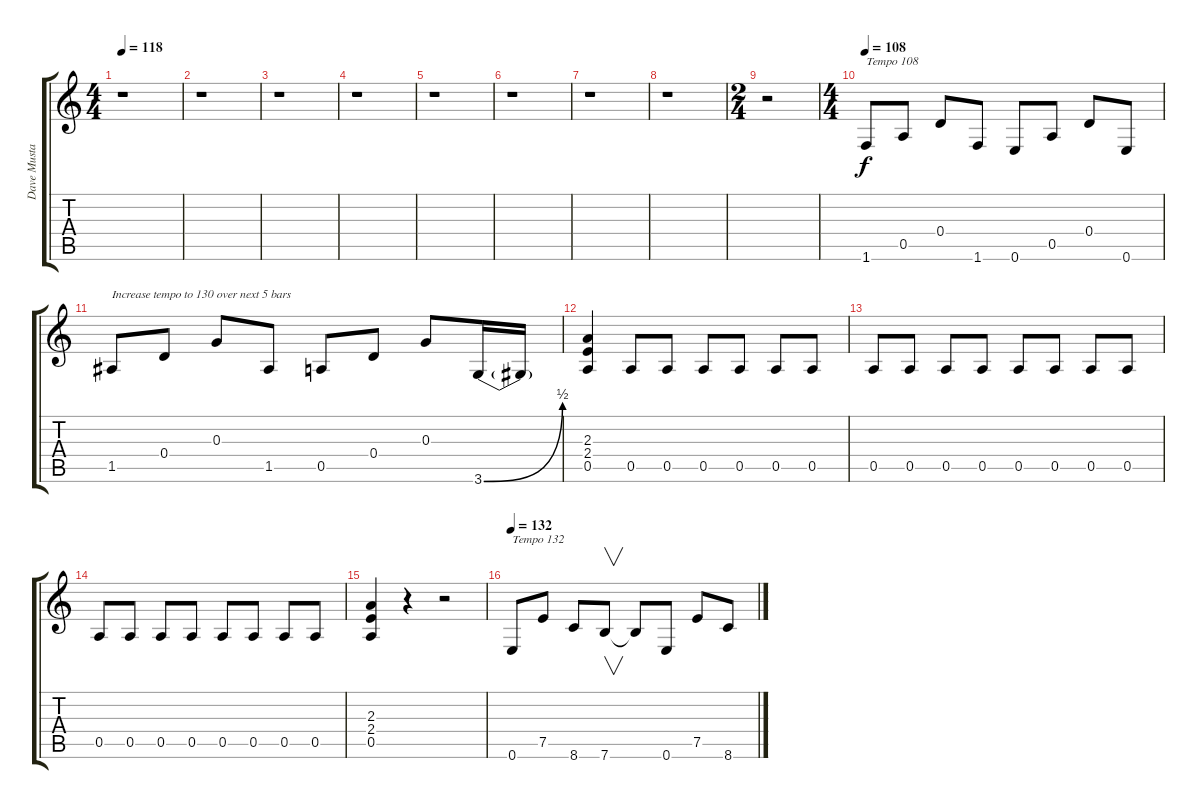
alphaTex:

\track ("Dave Mustaine (Disto Gtr)" "Dave Musta") {instrument distortionguitar}
\staff {score tabs}
\tuning (E4 B3 G3 D3 A2 E2) {hide}
\ts (4 4)
\tempo 118
\clef g2
\ks c
r.1{dy f} |
r.1 |
r.1 |
r.1 |
r.1 |
r.1 |
r.1 |
r.1 |
\ts (2 4)
r.2 |
\ts (4 4)
\tempo 108
1.6.8{txt "Tempo 108"} 0.5.8 0.4.8 1.6.8 0.6.8 0.5.8 0.4.8 0.6.8 |
1.5.8{txt "Increase tempo to 130 over next 5 bars"} 0.4.8 0.3.8 1.5.8 0.5.8 0.4.8 0.3.8 3.6{be (bend 0 0 60 2)}.16 3.6{t}.16 |
(2.3 2.4 0.5).4 0.5.8 0.5.8 0.5.8 0.5.8 0.5.8 0.5.8 |
0.5.8 0.5.8 0.5.8 0.5.8 0.5.8 0.5.8 0.5.8 0.5.8 |
0.5.8 0.5.8 0.5.8 0.5.8 0.5.8 0.5.8 0.5.8 0.5.8 |
(2.3 2.4 0.5).4 r.4 r.2 |
\tempo 132
0.6.8{txt "Tempo 132"} 7.5.8 8.6.8 7.6.8{v} 7.6{t}.8 0.6.8 7.5.8 8.6.8
